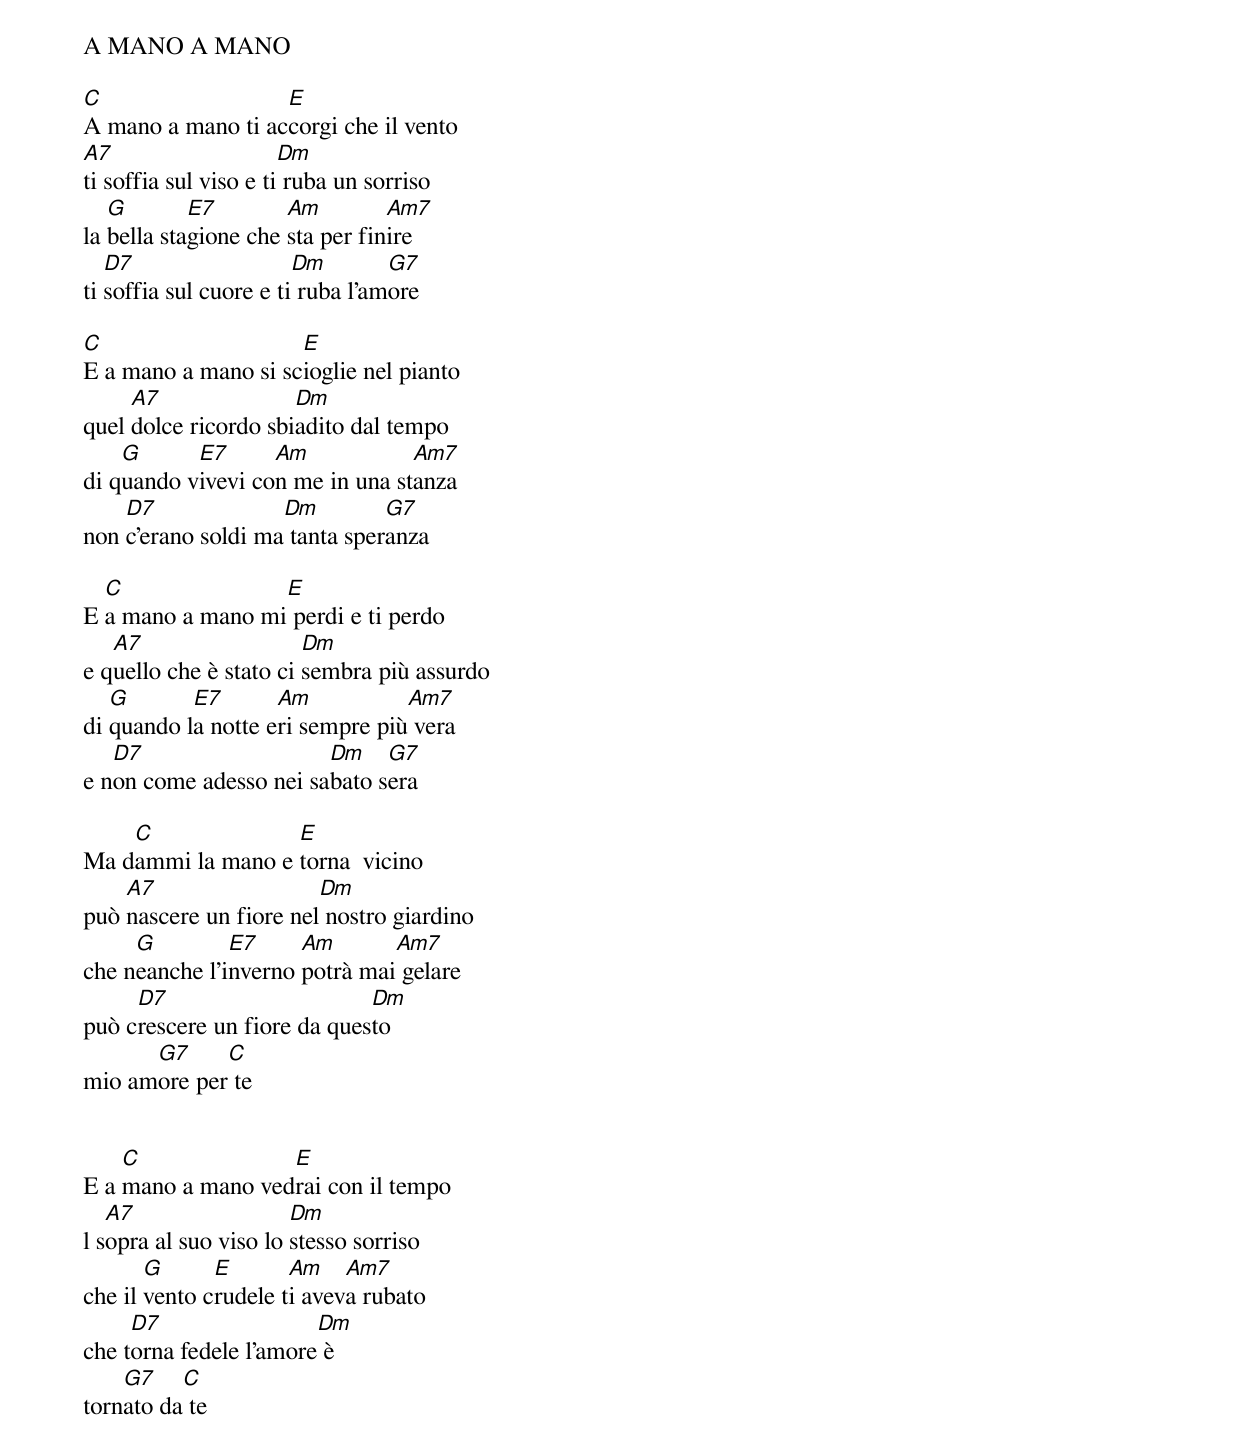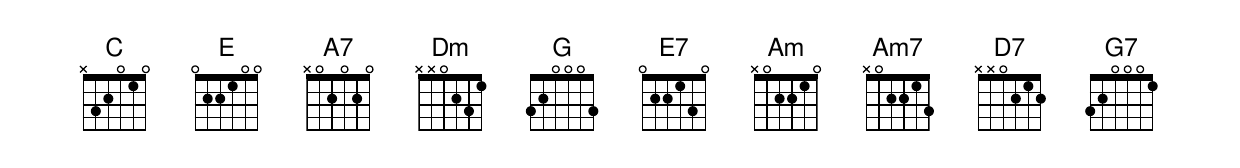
A MANO A MANO

C                  E
A mano a mano ti accorgi che il vento
A7                     Dm
ti soffia sul viso e ti ruba un sorriso
   G        E7        Am         Am7
la bella stagione che sta per finire
   D7                   Dm        G7
ti soffia sul cuore e ti ruba l'amore

C                    E
E a mano a mano si scioglie nel pianto
     A7               Dm
quel dolce ricordo sbiadito dal tempo
    G      E7      Am            Am7
di quando vivevi con me in una stanza
    D7              Dm         G7
non c'erano soldi ma tanta speranza

  C               E
E a mano a mano mi perdi e ti perdo
   A7                   Dm
e quello che è stato ci sembra più assurdo
   G       E7       Am           Am7
di quando la notte eri sempre più vera
   D7                   Dm    G7
e non come adesso nei sabato sera

    C              E
Ma dammi la mano e torna  vicino
    A7                  Dm
può nascere un fiore nel nostro giardino
     G         E7     Am       Am7
che neanche l'inverno potrà mai gelare
     D7                      Dm
può crescere un fiore da questo
      G7     C
mio amore per te


    C              E
E a mano a mano vedrai con il tempo
   A7                  Dm
l sopra al suo viso lo stesso sorriso
       G      E       Am    Am7
che il vento crudele ti aveva rubato
     D7                 Dm
che torna fedele l'amore è
    G7    C
tornato da te
